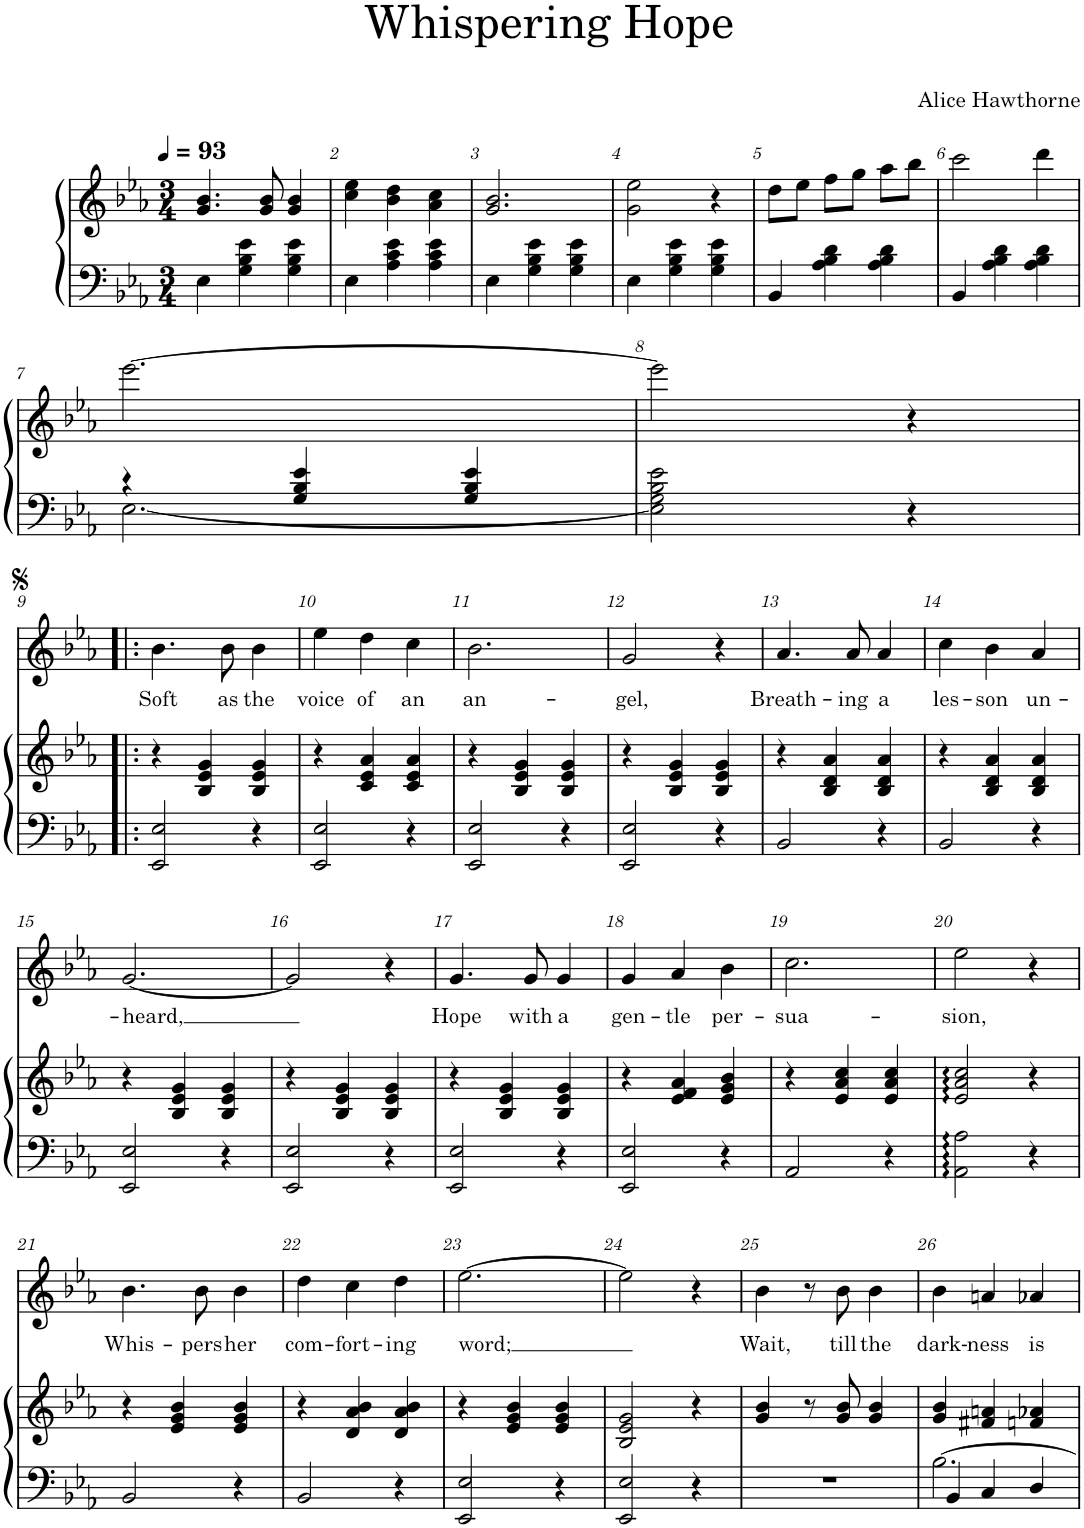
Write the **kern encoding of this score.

**kern	**kern	**kern	**text
*part2	*part2	*part1	*part1
*staff3	*staff2	*staff1	*staff1
*I"Piano	*	*I"Sopraan	*
*I'Pno	*	*	*
*clefF4	*clefG2	*clefG2	*
*k[b-e-a-]	*k[b-e-a-]	*k[b-e-a-]	*
*M3/4	*M3/4	*M3/4	*
*MM93	*MM93	*MM93	*
=1	=1	=1	=1
4E-\	4.g/ 4.b-/	2.r	.
4G\ 4B-\ 4e-\	.	.	.
.	8g/ 8b-/	.	.
4G\ 4B-\ 4e-\	4g/ 4b-/	.	.
=2	=2	=2	=2
4E-\	4cc\ 4ee-\	2.r	.
4A-\ 4c\ 4e-\	4b-\ 4dd\	.	.
4A-\ 4c\ 4e-\	4a-\ 4cc\	.	.
=3	=3	=3	=3
4E-\	2.g/ 2.b-/	2.r	.
4G\ 4B-\ 4e-\	.	.	.
4G\ 4B-\ 4e-\	.	.	.
=4	=4	=4	=4
4E-\	2g\ 2ee-\	2.r	.
4G\ 4B-\ 4e-\	.	.	.
4G\ 4B-\ 4e-\	4r	.	.
=5	=5	=5	=5
4BB-/	8dd\L	2.r	.
.	8ee-\J	.	.
4A-\ 4B-\ 4d\	8ff\L	.	.
.	8gg\J	.	.
4A-\ 4B-\ 4d\	8aa-\L	.	.
.	8bb-\J	.	.
=6	=6	=6	=6
4BB-/	2ccc\	2.r	.
4A-\ 4B-\ 4d\	.	.	.
4A-\ 4B-\ 4d\	4ddd\	.	.
!!LO:LB:g=z
=7	=7	=7	=7
*^	*	*	*
4r	[2.E-\	[2.eee-\	2.r	.
4G/ 4B-/ 4e-/	.	.	.	.
4G/ 4B-/ 4e-/	.	.	.	.
*v	*v	*	*	*
=8	=8	=8	=8
2E-\] 2G\ 2B-\ 2e-\	2eee-\]	2.r	.
4r	4r	.	.
!!LO:LB:g=z
=9!|:	=9!|:	=9!|:	=9!|:
!	!	!	!LO:LY:b
2EE-/ 2E-/	4r	4.b-\	Soft
.	4B-/ 4e-/ 4g/	.	.
!	!	!	!LO:LY:b
.	.	8b-\	as
!	!	!	!LO:LY:b
4r	4B-/ 4e-/ 4g/	4b-\	the
=10	=10	=10	=10
!	!	!	!LO:LY:b
2EE-/ 2E-/	4r	4ee-\	voice
!	!	!	!LO:LY:b
.	4c/ 4e-/ 4a-/	4dd\	of
!	!	!	!LO:LY:b
4r	4c/ 4e-/ 4a-/	4cc\	an
=11	=11	=11	=11
!	!	!	!LO:LY:b
2EE-/ 2E-/	4r	2.b-\	an-
.	4B-/ 4e-/ 4g/	.	.
4r	4B-/ 4e-/ 4g/	.	.
=12	=12	=12	=12
!	!	!	!LO:LY:b
2EE-/ 2E-/	4r	2g/	-gel,
.	4B-/ 4e-/ 4g/	.	.
4r	4B-/ 4e-/ 4g/	4r	.
=13	=13	=13	=13
!	!	!	!LO:LY:b
2BB-/	4r	4.a-/	Breath-
.	4B-/ 4d/ 4a-/	.	.
!	!	!	!LO:LY:b
.	.	8a-/	-ing
!	!	!	!LO:LY:b
4r	4B-/ 4d/ 4a-/	4a-/	a
=14	=14	=14	=14
!	!	!	!LO:LY:b
2BB-/	4r	4cc\	les-
!	!	!	!LO:LY:b
.	4B-/ 4d/ 4a-/	4b-\	-son
!	!	!	!LO:LY:b
4r	4B-/ 4d/ 4a-/	4a-/	un-
!!LO:LB:g=z
=15	=15	=15	=15
!	!	!	!LO:LY:b
2EE-/ 2E-/	4r	[2.g/	-heard,
.	4B-/ 4e-/ 4g/	.	.
4r	4B-/ 4e-/ 4g/	.	.
=16	=16	=16	=16
2EE-/ 2E-/	4r	2g/]	.
.	4B-/ 4e-/ 4g/	.	.
4r	4B-/ 4e-/ 4g/	4r	.
=17	=17	=17	=17
!	!	!	!LO:LY:b
2EE-/ 2E-/	4r	4.g/	Hope
.	4B-/ 4e-/ 4g/	.	.
!	!	!	!LO:LY:b
.	.	8g/	with
!	!	!	!LO:LY:b
4r	4B-/ 4e-/ 4g/	4g/	a
=18	=18	=18	=18
!	!	!	!LO:LY:b
2EE-/ 2E-/	4r	4g/	gen-
!	!	!	!LO:LY:b
.	4e-/ 4f/ 4a-/	4a-/	-tle
!	!	!	!LO:LY:b
4r	4e-/ 4g/ 4b-/	4b-\	per-
=19	=19	=19	=19
!	!	!	!LO:LY:b
2AA-/	4r	2.cc\	-sua-
.	4e-/ 4a-/ 4cc/	.	.
4r	4e-/ 4a-/ 4cc/	.	.
=20	=20	=20	=20
!	!	!	!LO:LY:b
2AA-\: 2A-\:	2e-/: 2a-/: 2cc/:	2ee-\	-sion,
4r	4r	4r	.
!!LO:LB:g=z
=21	=21	=21	=21
!	!	!	!LO:LY:b
2BB-/	4r	4.b-\	Whis-
.	4e-/ 4g/ 4b-/	.	.
!	!	!	!LO:LY:b
.	.	8b-\	-pers
!	!	!	!LO:LY:b
4r	4e-/ 4g/ 4b-/	4b-\	her
=22	=22	=22	=22
!	!	!	!LO:LY:b
2BB-/	4r	4dd\	com-
!	!	!	!LO:LY:b
.	4d/ 4a-/ 4b-/	4cc\	-fort-
!	!	!	!LO:LY:b
4r	4d/ 4a-/ 4b-/	4dd\	-ing
=23	=23	=23	=23
!	!	!	!LO:LY:b
2EE-/ 2E-/	4r	[2.ee-\	word;
.	4e-/ 4g/ 4b-/	.	.
4r	4e-/ 4g/ 4b-/	.	.
=24	=24	=24	=24
2EE-/ 2E-/	2B-/ 2e-/ 2g/	2ee-\]	.
4r	4r	4r	.
=25	=25	=25	=25
!	!	!	!LO:LY:b
2.r	4g/ 4b-/	4b-\	Wait,
.	8r	8r	.
!	!	!	!LO:LY:b
.	8g/ 8b-/	8b-\	till
!	!	!	!LO:LY:b
.	4g/ 4b-/	4b-\	the
=26	=26	=26	=26
*^	*	*	*
!	!	!	!	!LO:LY:b
4BB-/	[>2.B-\	4g/ 4b-/	4b-\	dark-
!	!	!	!	!LO:LY:b
4C/	.	4f#X/ 4an/	4an/	-ness
!	!	!	!	!LO:LY:b
4D/	.	4fn/ 4a-X/	4a-X/	is
*v	*v	*	*	*
=	=	=	=
*-	*-	*-	*-
